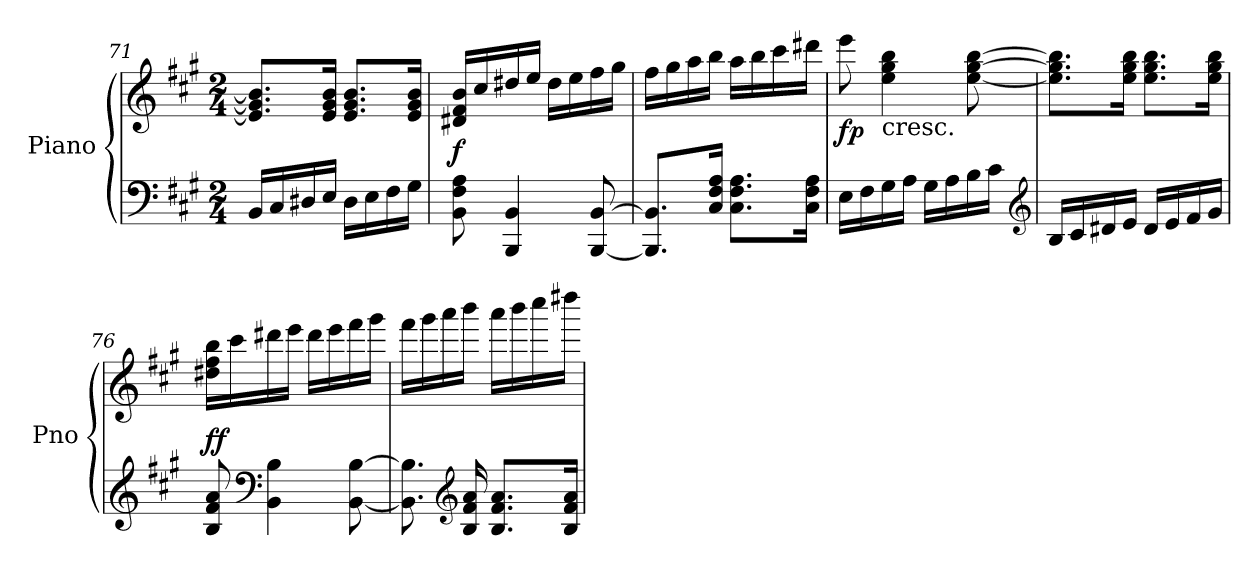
**kern	**kern	**dynam
*part1	*part1	*part1
*staff2	*staff1	*staff1/2
*I"Piano	*	*
*I'Pno	*	*
*clefF4	*clefG2	*
*k[f#c#g#]	*k[f#c#g#]	*
*A:	*A:	*
*M2/4	*M2/4	*
=71	=71	=71
16BB/LL	8.e/] 8.g#/] 8.b/]L	.
16C#/	.	.
16D#X/	.	.
16E/JJ	16e/ 16g#/ 16b/Jk	.
16D#\LL	8.e/ 8.g#/ 8.b/L	.
16E\	.	.
16F#\	.	.
16G#\JJ	16e/ 16g#/ 16b/Jk	.
=72	=72	=72
!	!	!LO:DY:b
8BB\ 8F#\ 8A\	16d#X/ 16f#/ 16b/LL	f
.	16cc#/	.
4BBB/ 4BB/	16dd#X/	.
.	16ee/JJ	.
.	16dd#\LL	.
.	16ee\	.
[8BBB/ [8BB/	16ff#\	.
.	16gg#\JJ	.
=73	=73	=73
8.BBB/] 8.BB/]L	16ff#\LL	.
.	16gg#\	.
.	16aa\	.
16C#/ 16F#/ 16A/Jk	16bb\JJ	.
8.C#\ 8.F#\ 8.A\L	16aa\LL	.
.	16bb\	.
.	16ccc#\	.
16C#\ 16F#\ 16A\Jk	16ddd#X\JJ	.
=74	=74	=74
!	!	!LO:DY:b
16E\LL	8eee\	fp
16F#\	.	.
!	!LO:TX:b:t=cresc.	!
16G#\	4ee\ 4gg#\ 4bb\	.
16A\JJ	.	.
16G#\LL	.	.
16A\	.	.
16B\	[8ee\ [8gg#\ [8bb\	.
16c#\JJ	.	.
*clefG2	*	*
=75	=75	=75
16B/LL	8.ee\] 8.gg#\] 8.bb\]L	.
16c#/	.	.
16d#X/	.	.
16e/JJ	16ee\ 16gg#\ 16bb\Jk	.
16d#/LL	8.ee\ 8.gg#\ 8.bb\L	.
16e/	.	.
16f#/	.	.
16g#/JJ	16ee\ 16gg#\ 16bb\Jk	.
!!LO:LB:g=z
=76	=76	=76
!	!	!LO:DY:a=2
8B/ 8f#/ 8a/	16dd#X\ 16ff#\ 16bb\LL	ff
.	16ccc#\	.
*clefF4	*	*
4BB\ 4B\	16ddd#X\	.
.	16eee\JJ	.
.	16ddd#\LL	.
.	16eee\	.
[8BB\ [8B\	16fff#\	.
.	16ggg#\JJ	.
=77	=77	=77
8.BB\] 8.B\]	16fff#\LL	.
.	16ggg#\	.
.	16aaa\	.
*clefG2	*	*
16B/ 16f#/ 16a/	16bbb\JJ	.
8.B/ 8.f#/ 8.a/L	16aaa\LL	.
.	16bbb\	.
.	16cccc#\	.
16B/ 16f#/ 16a/Jk	16dddd#X\JJ	.
=	=	=
*-	*-	*-
